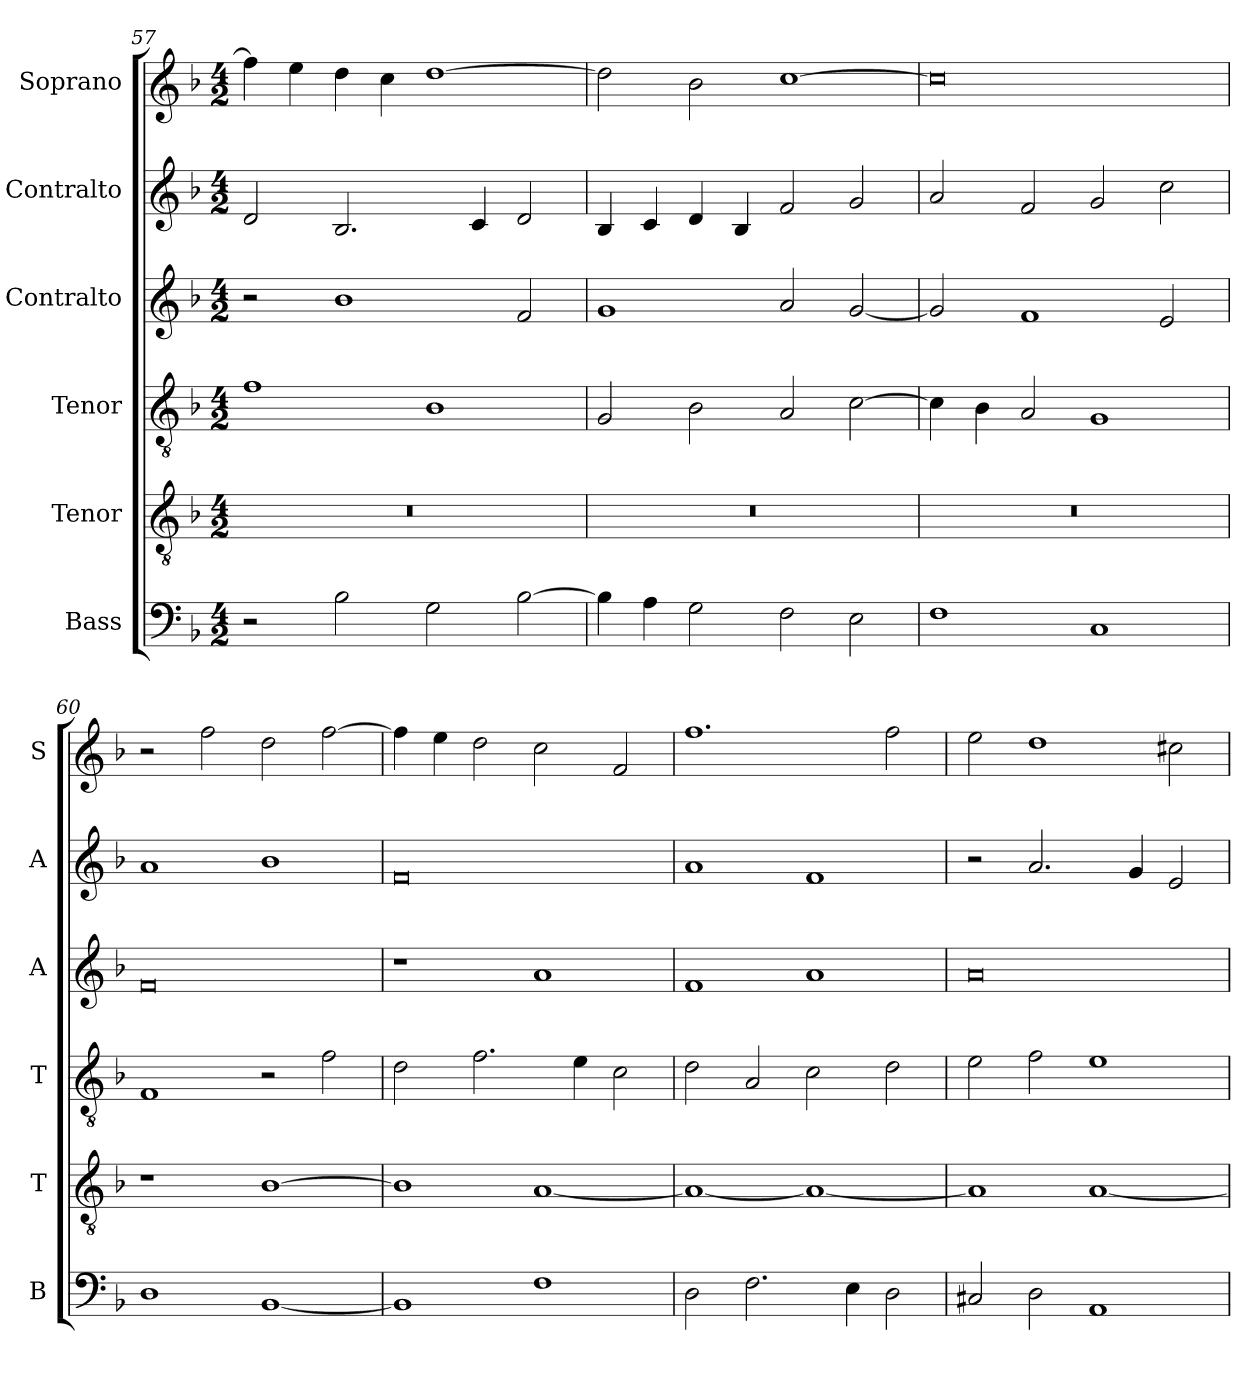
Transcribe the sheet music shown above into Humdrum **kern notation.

**kern	**kern	**kern	**kern	**kern	**kern
*part6	*part5	*part4	*part3	*part2	*part1
*staff6	*staff5	*staff4	*staff3	*staff2	*staff1
*I"Bass	*I"Tenor	*I"Tenor	*I"Contralto	*I"Contralto	*I"Soprano
*I'B	*I'T	*I'T	*I'A	*I'A	*I'S
*clefF4	*clefGv2	*clefGv2	*clefG2	*clefG2	*clefG2
*k[b-]	*k[b-]	*k[b-]	*k[b-]	*k[b-]	*k[b-]
*F:ion	*F:ion	*F:ion	*F:ion	*F:ion	*F:ion
*M4/2	*M4/2	*M4/2	*M4/2	*M4/2	*M4/2
=57	=57	=57	=57	=57	=57
2r	0r	1f	2r	2d	4ff]
.	.	.	.	.	4ee
2B-	.	.	1b-	2.B-	4dd
.	.	.	.	.	4cc
2G	.	1B-	.	.	[1dd
.	.	.	.	4c	.
[2B-	.	.	2f	2d	.
=58	=58	=58	=58	=58	=58
4B-]	0r	2G	1g	4B-	2dd]
4A	.	.	.	4c	.
2G	.	2B-	.	4d	2b-
.	.	.	.	4B-	.
2F	.	2A	2a	2f	[1cc
2E	.	[2c	[2g	2g	.
=59	=59	=59	=59	=59	=59
1F	0r	4c]	2g]	2a	0cc]
.	.	4B-	.	.	.
.	.	2A	1f	2f	.
1C	.	1G	.	2g	.
.	.	.	2e	2cc	.
=60	=60	=60	=60	=60	=60
1D	1r	1F	0f	1a	2r
.	.	.	.	.	2ff
[1BB-	[1B-	2r	.	1b-	2dd
.	.	2f	.	.	[2ff
=61	=61	=61	=61	=61	=61
1BB-]	1B-]	2d	1r	0f	4ff]
.	.	.	.	.	4ee
.	.	2.f	.	.	2dd
1F	[1A	.	1a	.	2cc
.	.	4e	.	.	.
.	.	2c	.	.	2f
=62	=62	=62	=62	=62	=62
2D	1A_	2d	1f	1a	1.ff
2.F	.	2A	.	.	.
.	1A_	2c	1a	1f	.
4E	.	.	.	.	.
2D	.	2d	.	.	2ff
=63	=63	=63	=63	=63	=63
2C#X	1A]	2e	0a	2r	2ee
2D	.	2f	.	2.a	1dd
1AA	[1A	1e	.	.	.
.	.	.	.	4g	.
.	.	.	.	2e	2cc#X
=	=	=	=	=	=
*-	*-	*-	*-	*-	*-
